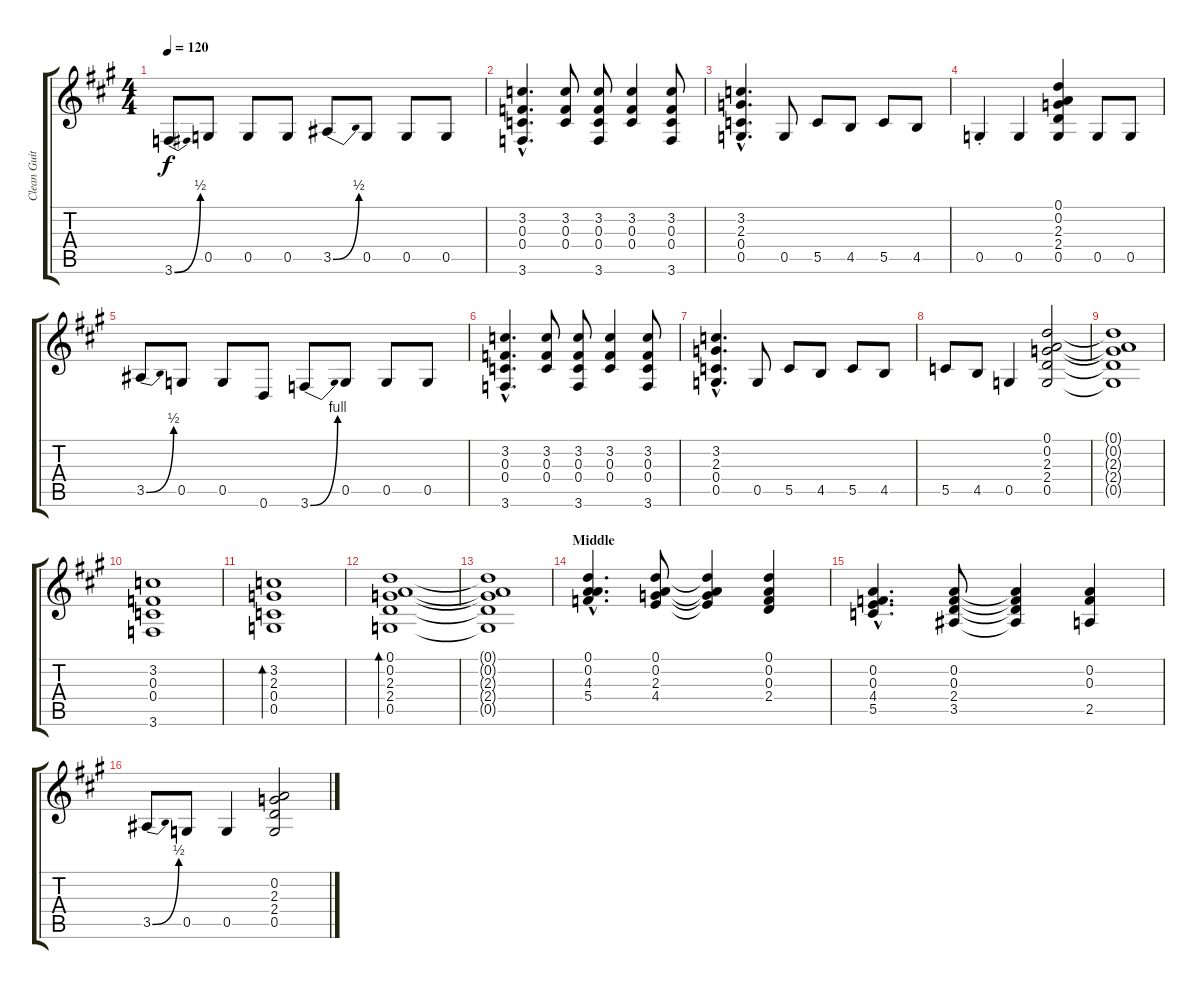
\track ("Clean Guitar" "Clean Guit") {instrument acousticguitarsteel}
\staff {score tabs}
\tuning (D4 A3 F3 C3 G2 D2) {hide}
\ts (4 4)
\tempo 120
\clef g2
\ks a
3.6{be (bend 0 0 60 2)}.8{dy f} 0.5.8 0.5.8 0.5.8 3.5{be (bend 0 0 60 2)}.8 0.5.8 0.5.8 0.5.8 |
(3.2{hac} 0.3{hac} 0.4{hac} 3.6{hac}).4{d} (3.2 0.3 0.4).8 (3.2 0.3 0.4 3.6).8 (3.2 0.3 0.4).4 (3.2 0.3 0.4 3.6).8 |
(3.2{hac} 2.3{hac} 0.4{hac} 0.5{hac}).4{d} 0.5.8 5.5.8 4.5.8 5.5.8 4.5.8 |
0.5{st}.4 0.5.4 (0.1 0.2 2.3 2.4 0.5).4 0.5.8 0.5.8 |
3.5{be (bend 0 0 60 2)}.8 0.5.8 0.5.8 0.6.8 3.6{be (bend 0 0 60 4)}.8 0.5.8 0.5.8 0.5.8 |
(3.2{hac} 0.3{hac} 0.4{hac} 3.6{hac}).4{d} (3.2 0.3 0.4).8 (3.2 0.3 0.4 3.6).8 (3.2 0.3 0.4).4 (3.2 0.3 0.4 3.6).8 |
(3.2{hac} 2.3{hac} 0.4{hac} 0.5{hac}).4{d} 0.5.8 5.5.8 4.5.8 5.5.8 4.5.8 |
5.5.8 4.5.8 0.5.4 (0.1 0.2 2.3 2.4 0.5).2 |
(0.1{t} 0.2{t} 2.3{t} 2.4{t} 0.5{t}).1 |
(3.2 0.3 0.4 3.6).1 |
(3.2 2.3 0.4 0.5).1{bd 240} |
(0.1 0.2 2.3 2.4 0.5).1{bd 480} |
(0.1{t} 0.2{t} 2.3{t} 2.4{t} 0.5{t}).1 |
\section ("" "Middle")
(0.1{hac} 0.2{hac} 4.3{hac} 5.4{hac}).4{d} (0.1 0.2 2.3 4.4).8 (0.1{t} 0.2{t} 2.3{t} 4.4{t}).4 (0.1 0.2 0.3 2.4).4 |
(0.2{hac} 0.3{hac} 4.4{hac} 5.5{hac}).4{d} (0.2 0.3 2.4 3.5).8 (0.2{t} 0.3{t} 2.4{t} 3.5{t}).4 (0.2 0.3 2.5).4 |
3.5{be (bend 0 0 60 2)}.8 0.5.8 0.5.4 (0.2 2.3 2.4 0.5).2
